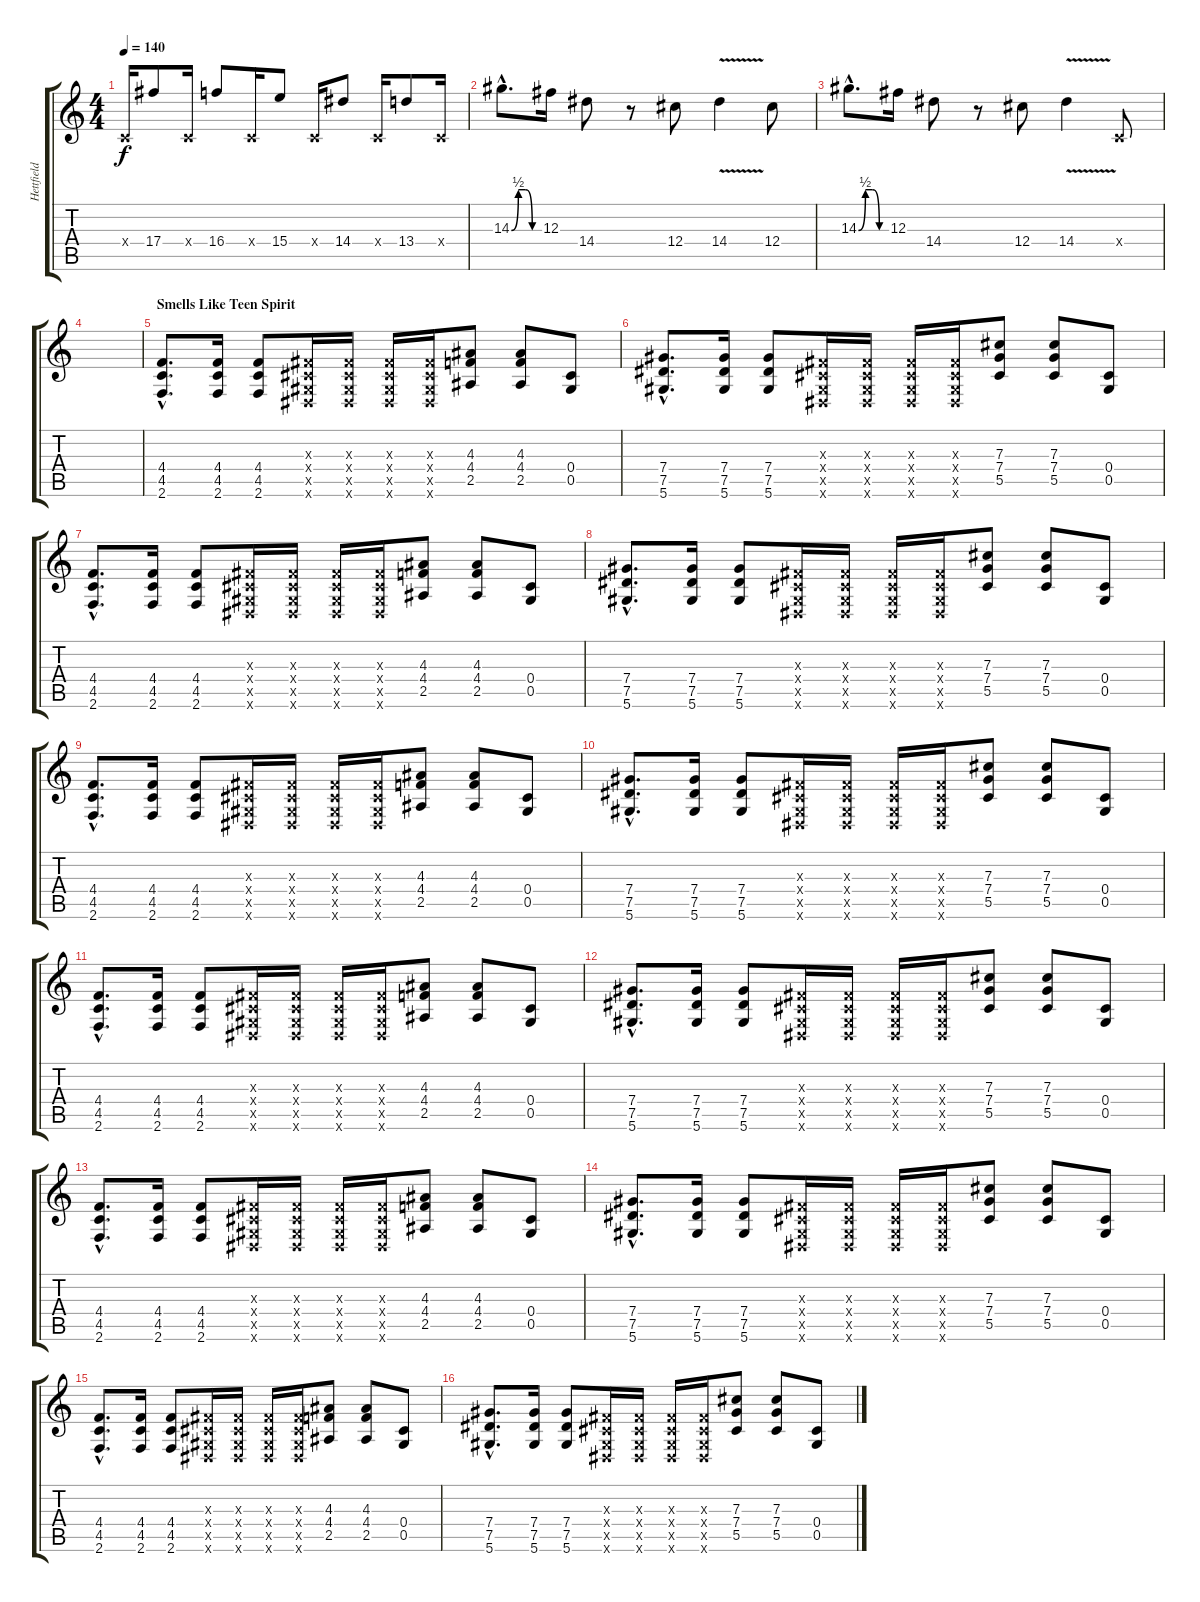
\track ("Hettfield " "Hettfield ") {instrument distortionguitar}
\staff {score tabs}
\tuning (Eb4 Bb3 Gb3 Db3 Ab2 Eb2) {hide}
\ts (4 4)
\tempo 140
\clef g2
\ks c
-1.4{x}.16{dy f} 17.4.8 -1.4{x}.16 16.4.8 -1.4{x}.16 15.4.8 -1.4{x}.16 14.4.8 -1.4{x}.16 13.4.8 -1.4{x}.16 |
14.3{be (custom 0 0 15 2 30 2 45 0 60 0) hac}.8{d} 12.3.16 14.4.8 r.8 12.4.8 14.4{v}.4 12.4.8 |
14.3{be (custom 0 0 15 2 30 2 45 0 60 0) hac}.8{d} 12.3.16 14.4.8 r.8 12.4.8 14.4{v}.4 -1.4{x}.8 |
|
\section ("" "Smells Like Teen Spirit ")
(4.4{hac} 4.5{hac} 2.6{hac}).8{d} (4.4 4.5 2.6).16 (4.4 4.5 2.6).8 (0.3{x} 0.4{x} 0.5{x} 0.6{x}).16 (0.3{x} 0.4{x} 0.5{x} 0.6{x}).16 (0.3{x} 0.4{x} 0.5{x} 0.6{x}).16 (0.3{x} 0.4{x} 0.5{x} 0.6{x}).16 (4.3 4.4 2.5).8 (4.3 4.4 2.5).8 (0.4 0.5).8 |
(7.4{hac} 7.5{hac} 5.6{hac}).8{d} (7.4 7.5 5.6).16 (7.4 7.5 5.6).8 (0.3{x} 0.4{x} 0.5{x} 0.6{x}).16 (0.3{x} 0.4{x} 0.5{x} 0.6{x}).16 (0.3{x} 0.4{x} 0.5{x} 0.6{x}).16 (0.3{x} 0.4{x} 0.5{x} 0.6{x}).16 (7.3 7.4 5.5).8 (7.3 7.4 5.5).8 (0.4 0.5).8 |
(4.4{hac} 4.5{hac} 2.6{hac}).8{d} (4.4 4.5 2.6).16 (4.4 4.5 2.6).8 (0.3{x} 0.4{x} 0.5{x} 0.6{x}).16 (0.3{x} 0.4{x} 0.5{x} 0.6{x}).16 (0.3{x} 0.4{x} 0.5{x} 0.6{x}).16 (0.3{x} 0.4{x} 0.5{x} 0.6{x}).16 (4.3 4.4 2.5).8 (4.3 4.4 2.5).8 (0.4 0.5).8 |
(7.4{hac} 7.5{hac} 5.6{hac}).8{d} (7.4 7.5 5.6).16 (7.4 7.5 5.6).8 (0.3{x} 0.4{x} 0.5{x} 0.6{x}).16 (0.3{x} 0.4{x} 0.5{x} 0.6{x}).16 (0.3{x} 0.4{x} 0.5{x} 0.6{x}).16 (0.3{x} 0.4{x} 0.5{x} 0.6{x}).16 (7.3 7.4 5.5).8 (7.3 7.4 5.5).8 (0.4 0.5).8 |
(4.4{hac} 4.5{hac} 2.6{hac}).8{d} (4.4 4.5 2.6).16 (4.4 4.5 2.6).8 (0.3{x} 0.4{x} 0.5{x} 0.6{x}).16 (0.3{x} 0.4{x} 0.5{x} 0.6{x}).16 (0.3{x} 0.4{x} 0.5{x} 0.6{x}).16 (0.3{x} 0.4{x} 0.5{x} 0.6{x}).16 (4.3 4.4 2.5).8 (4.3 4.4 2.5).8 (0.4 0.5).8 |
(7.4{hac} 7.5{hac} 5.6{hac}).8{d} (7.4 7.5 5.6).16 (7.4 7.5 5.6).8 (0.3{x} 0.4{x} 0.5{x} 0.6{x}).16 (0.3{x} 0.4{x} 0.5{x} 0.6{x}).16 (0.3{x} 0.4{x} 0.5{x} 0.6{x}).16 (0.3{x} 0.4{x} 0.5{x} 0.6{x}).16 (7.3 7.4 5.5).8 (7.3 7.4 5.5).8 (0.4 0.5).8 |
(4.4{hac} 4.5{hac} 2.6{hac}).8{d} (4.4 4.5 2.6).16 (4.4 4.5 2.6).8 (0.3{x} 0.4{x} 0.5{x} 0.6{x}).16 (0.3{x} 0.4{x} 0.5{x} 0.6{x}).16 (0.3{x} 0.4{x} 0.5{x} 0.6{x}).16 (0.3{x} 0.4{x} 0.5{x} 0.6{x}).16 (4.3 4.4 2.5).8 (4.3 4.4 2.5).8 (0.4 0.5).8 |
(7.4{hac} 7.5{hac} 5.6{hac}).8{d} (7.4 7.5 5.6).16 (7.4 7.5 5.6).8 (0.3{x} 0.4{x} 0.5{x} 0.6{x}).16 (0.3{x} 0.4{x} 0.5{x} 0.6{x}).16 (0.3{x} 0.4{x} 0.5{x} 0.6{x}).16 (0.3{x} 0.4{x} 0.5{x} 0.6{x}).16 (7.3 7.4 5.5).8 (7.3 7.4 5.5).8 (0.4 0.5).8 |
(4.4{hac} 4.5{hac} 2.6{hac}).8{d} (4.4 4.5 2.6).16 (4.4 4.5 2.6).8 (0.3{x} 0.4{x} 0.5{x} 0.6{x}).16 (0.3{x} 0.4{x} 0.5{x} 0.6{x}).16 (0.3{x} 0.4{x} 0.5{x} 0.6{x}).16 (0.3{x} 0.4{x} 0.5{x} 0.6{x}).16 (4.3 4.4 2.5).8 (4.3 4.4 2.5).8 (0.4 0.5).8 |
(7.4{hac} 7.5{hac} 5.6{hac}).8{d} (7.4 7.5 5.6).16 (7.4 7.5 5.6).8 (0.3{x} 0.4{x} 0.5{x} 0.6{x}).16 (0.3{x} 0.4{x} 0.5{x} 0.6{x}).16 (0.3{x} 0.4{x} 0.5{x} 0.6{x}).16 (0.3{x} 0.4{x} 0.5{x} 0.6{x}).16 (7.3 7.4 5.5).8 (7.3 7.4 5.5).8 (0.4 0.5).8 |
(4.4{hac} 4.5{hac} 2.6{hac}).8{d} (4.4 4.5 2.6).16 (4.4 4.5 2.6).8 (0.3{x} 0.4{x} 0.5{x} 0.6{x}).16 (0.3{x} 0.4{x} 0.5{x} 0.6{x}).16 (0.3{x} 0.4{x} 0.5{x} 0.6{x}).16 (0.3{x} 0.4{x} 0.5{x} 0.6{x}).16 (4.3 4.4 2.5).8 (4.3 4.4 2.5).8 (0.4 0.5).8 |
(7.4{hac} 7.5{hac} 5.6{hac}).8{d} (7.4 7.5 5.6).16 (7.4 7.5 5.6).8 (0.3{x} 0.4{x} 0.5{x} 0.6{x}).16 (0.3{x} 0.4{x} 0.5{x} 0.6{x}).16 (0.3{x} 0.4{x} 0.5{x} 0.6{x}).16 (0.3{x} 0.4{x} 0.5{x} 0.6{x}).16 (7.3 7.4 5.5).8 (7.3 7.4 5.5).8 (0.4 0.5).8
